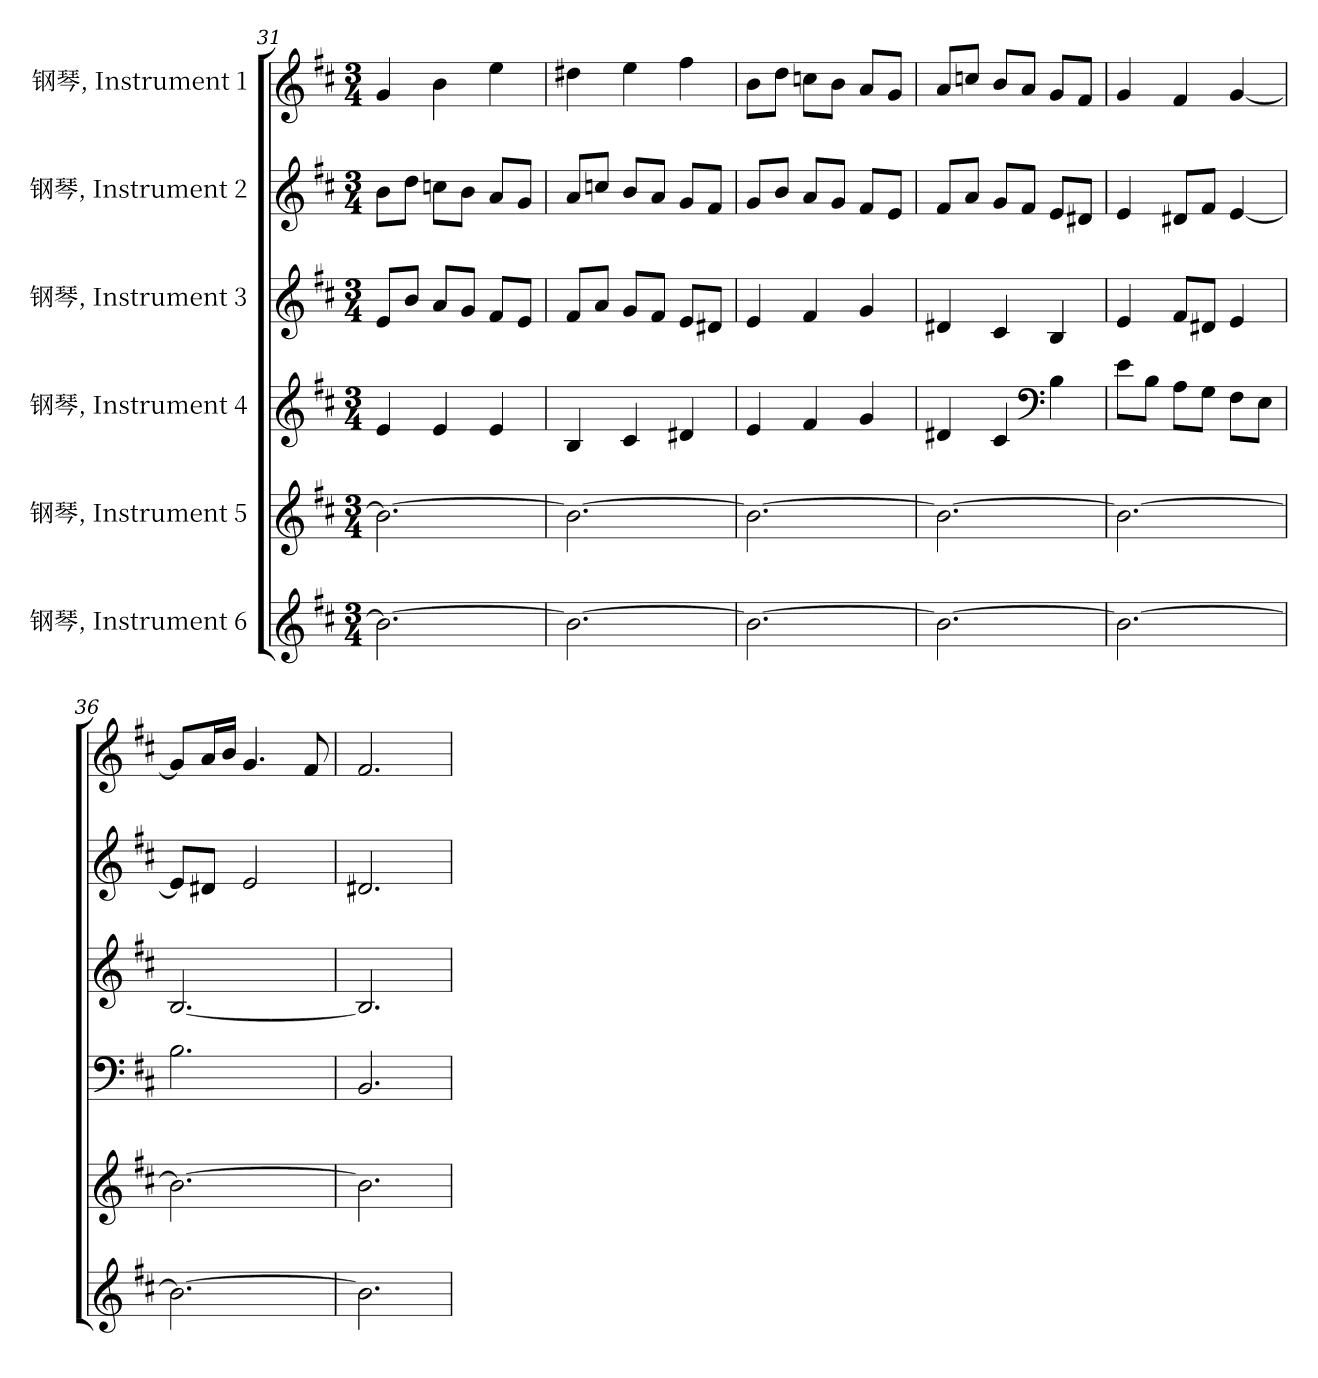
**kern	**kern	**kern	**kern	**kern	**kern
*part6	*part5	*part4	*part3	*part2	*part1
*staff6	*staff5	*staff4	*staff3	*staff2	*staff1
*I"钢琴, Instrument 6	*I"钢琴, Instrument 5	*I"钢琴, Instrument 4	*I"钢琴, Instrument 3	*I"钢琴, Instrument 2	*I"钢琴, Instrument 1
*clefG2	*clefG2	*clefG2	*clefG2	*clefG2	*clefG2
*k[f#c#]	*k[f#c#]	*k[f#c#]	*k[f#c#]	*k[f#c#]	*k[f#c#]
*M3/4	*M3/4	*M3/4	*M3/4	*M3/4	*M3/4
=31	=31	=31	=31	=31	=31
2.b\_	2.b\_	4e/	8e/L	8b\L	4g/
.	.	.	8b/J	8dd\J	.
.	.	4e/	8a/L	8ccn\L	4b\
.	.	.	8g/J	8b\J	.
.	.	4e/	8f#/L	8a/L	4ee\
.	.	.	8e/J	8g/J	.
=32	=32	=32	=32	=32	=32
2.b\_	2.b\_	4B/	8f#/L	8a/L	4dd#X\
.	.	.	8a/J	8ccn/J	.
.	.	4c#/	8g/L	8b/L	4ee\
.	.	.	8f#/J	8a/J	.
.	.	4d#X/	8e/L	8g/L	4ff#\
.	.	.	8d#X/J	8f#/J	.
=33	=33	=33	=33	=33	=33
2.b\_	2.b\_	4e/	4e/	8g/L	8b\L
.	.	.	.	8b/J	8dd\J
.	.	4f#/	4f#/	8a/L	8ccn\L
.	.	.	.	8g/J	8b\J
.	.	4g/	4g/	8f#/L	8a/L
.	.	.	.	8e/J	8g/J
=34	=34	=34	=34	=34	=34
2.b\_	2.b\_	4d#X/	4d#X/	8f#/L	8a/L
.	.	.	.	8a/J	8ccn/J
.	.	4c#/	4c#/	8g/L	8b/L
.	.	.	.	8f#/J	8a/J
*	*	*clefF4	*	*	*
.	.	4B\	4B/	8e/L	8g/L
.	.	.	.	8d#X/J	8f#/J
!!LO:LB:g=z
=35	=35	=35	=35	=35	=35
2.b\_	2.b\_	8e\L	4e/	4e/	4g/
.	.	8B\J	.	.	.
.	.	8A\L	8f#/L	8d#X/L	4f#/
.	.	8G\J	8d#X/J	8f#/J	.
.	.	8F#\L	4e/	[4e/	[4g/
.	.	8E\J	.	.	.
=36	=36	=36	=36	=36	=36
2.b\_	2.b\_	2.B\	[2.B/	8e/L]	8g/L]
.	.	.	.	8d#X/J	16a/L
.	.	.	.	.	16b/JJ
.	.	.	.	2e/	4.g/
.	.	.	.	.	8f#/
=37	=37	=37	=37	=37	=37
2.b\]	2.b\]	2.BB/	2.B/]	2.d#X/	2.f#/
=	=	=	=	=	=
*-	*-	*-	*-	*-	*-
